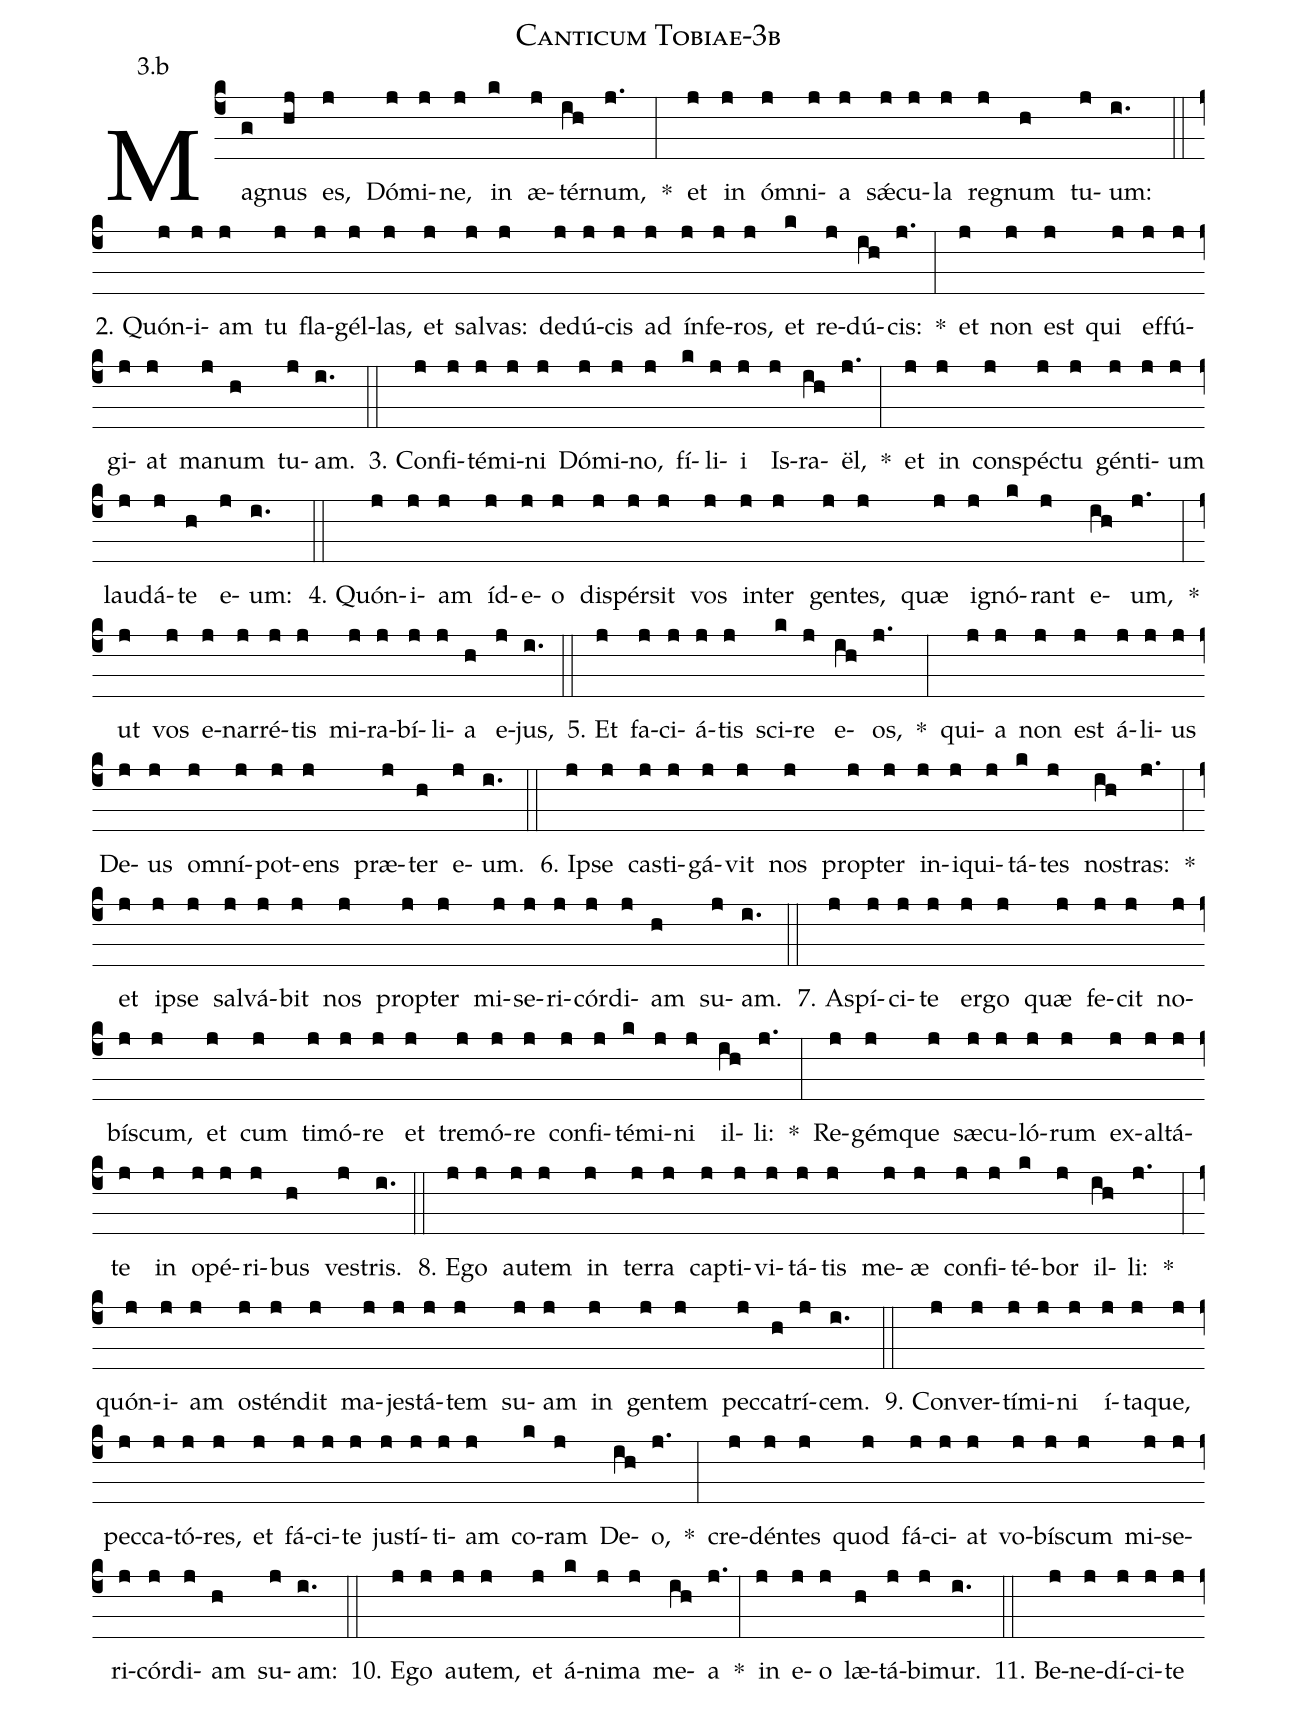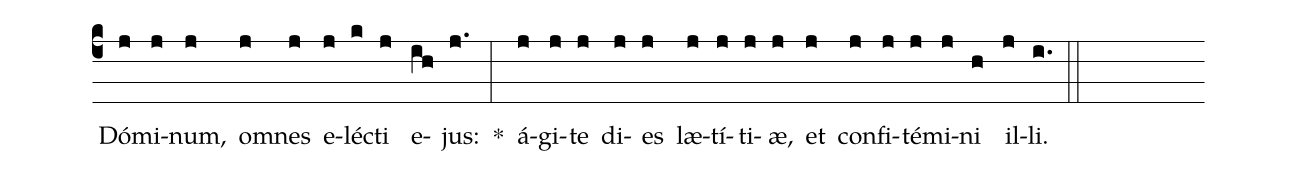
name: Canticum Tobiae-3b;
annotation: 3.b;
%%
(c4)Ma(g)gnus(hj) es,(j) Dó(j)mi(j)ne,(j) in(k) æ(j)tér(ih)num,(j.) *(:) et(j) in(j) óm(j)ni(j)a(j) sǽ(j)cu(j)la(j) re(j)gnum(h) tu(j)um:(i.) (::)
2. Quón(j)i(j)am(j) tu(j) fla(j)gél(j)las,(j) et(j) sal(j)vas:(j) de(j)dú(j)cis(j) ad(j) ín(j)fe(j)ros,(j) et(k) re(j)dú(ih)cis:(j.) *(:) et(j) non(j) est(j) qui(j) ef(j)fú(j)gi(j)at(j) ma(j)num(h) tu(j)am.(i.) (::)
3. Con(j)fi(j)té(j)mi(j)ni(j) Dó(j)mi(j)no,(j) fí(k)li(j)i(j) Is(j)ra(ih)ël,(j.) *(:) et(j) in(j) con(j)spéc(j)tu(j) gén(j)ti(j)um(j) lau(j)dá(j)te(h) e(j)um:(i.) (::)
4. Quón(j)i(j)am(j) íd(j)e(j)o(j) di(j)spér(j)sit(j) vos(j) in(j)ter(j) gen(j)tes,(j) quæ(j) i(j)gnó(k)rant(j) e(ih)um,(j.) *(:) ut(j) vos(j) e(j)nar(j)ré(j)tis(j) mi(j)ra(j)bí(j)li(j)a(h) e(j)jus,(i.) (::)
5. Et(j) fa(j)ci(j)á(j)tis(j) sci(k)re(j) e(ih)os,(j.) *(:) qui(j)a(j) non(j) est(j) á(j)li(j)us(j) De(j)us(j) om(j)ní(j)pot(j)ens(j) præ(j)ter(h) e(j)um.(i.) (::)
6. Ip(j)se(j) cas(j)ti(j)gá(j)vit(j) nos(j) prop(j)ter(j) in(j)i(j)qui(j)tá(k)tes(j) nos(ih)tras:(j.) *(:) et(j) ip(j)se(j) sal(j)vá(j)bit(j) nos(j) prop(j)ter(j) mi(j)se(j)ri(j)cór(j)di(j)am(h) su(j)am.(i.) (::)
7. A(j)spí(j)ci(j)te(j) er(j)go(j) quæ(j) fe(j)cit(j) no(j)bís(j)cum,(j) et(j) cum(j) ti(j)mó(j)re(j) et(j) tre(j)mó(j)re(j) con(j)fi(j)té(k)mi(j)ni(j) il(ih)li:(j.) *(:) Re(j)gém(j)que(j) sæ(j)cu(j)ló(j)rum(j) ex(j)al(j)tá(j)te(j) in(j) o(j)pé(j)ri(j)bus(h) ves(j)tris.(i.) (::)
8. E(j)go(j) au(j)tem(j) in(j) ter(j)ra(j) cap(j)ti(j)vi(j)tá(j)tis(j) me(j)æ(j) con(j)fi(j)té(k)bor(j) il(ih)li:(j.) *(:) quón(j)i(j)am(j) os(j)tén(j)dit(j) ma(j)jes(j)tá(j)tem(j) su(j)am(j) in(j) gen(j)tem(j) pec(j)ca(h)trí(j)cem.(i.) (::)
9. Con(j)ver(j)tí(j)mi(j)ni(j) í(j)ta(j)que,(j) pec(j)ca(j)tó(j)res,(j) et(j) fá(j)ci(j)te(j) jus(j)tí(j)ti(j)am(j) co(k)ram(j) De(ih)o,(j.) *(:) cre(j)dén(j)tes(j) quod(j) fá(j)ci(j)at(j) vo(j)bís(j)cum(j) mi(j)se(j)ri(j)cór(j)di(j)am(h) su(j)am:(i.) (::)
10. E(j)go(j) au(j)tem,(j) et(j) á(k)ni(j)ma(j) me(ih)a(j.) *(:) in(j) e(j)o(j) læ(h)tá(j)bi(j)mur.(i.) (::)
11. Be(j)ne(j)dí(j)ci(j)te(j) Dó(j)mi(j)num,(j) om(j)nes(j) e(j)léc(k)ti(j) e(ih)jus:(j.) *(:) á(j)gi(j)te(j) di(j)es(j) læ(j)tí(j)ti(j)æ,(j) et(j) con(j)fi(j)té(j)mi(j)ni(h) il(j)li.(i.) (::)
